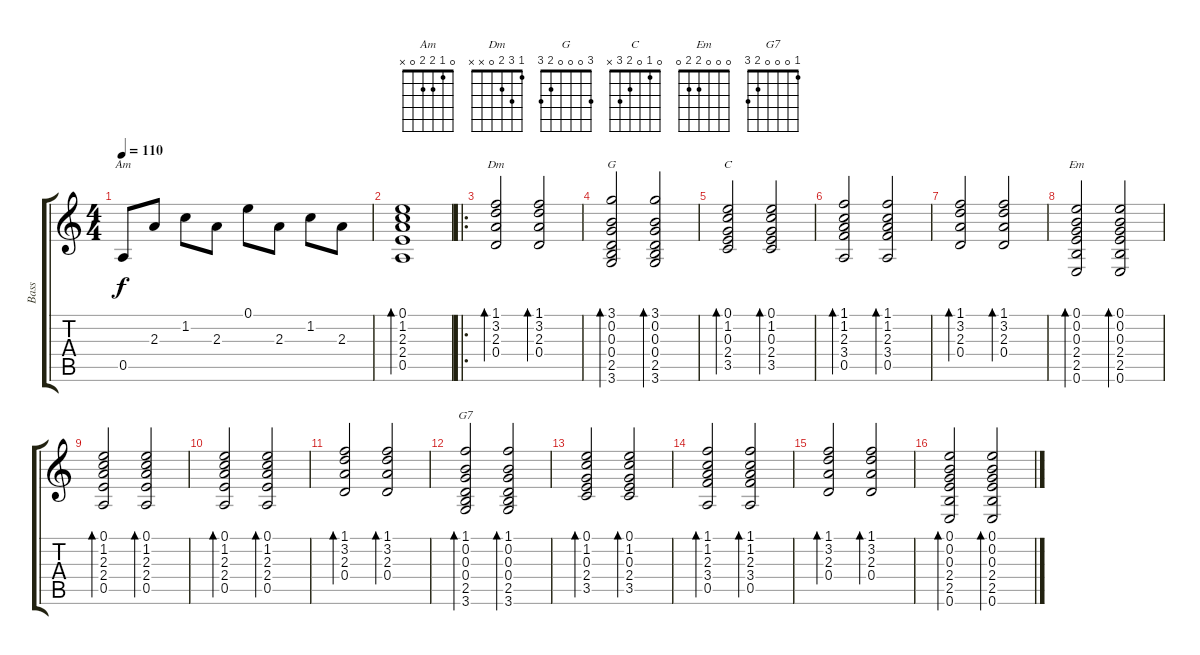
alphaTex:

\track ("Bass" "Bass") {instrument electricbassfinger}
\staff {score tabs}
\tuning (E4 B3 G3 D3 A2 E2) {hide}
\chord ("Am" 0 1 2 2 0 x)
\chord ("Dm" 1 3 2 0 x x)
\chord ("G" 3 0 0 0 2 3)
\chord ("C" 0 1 0 2 3 x)
\chord ("Em" 0 0 0 2 2 0)
\chord ("G7" 1 0 0 0 2 3)
\ts (4 4)
\tempo 110
\clef g2
\ks c
0.5.8{ch "Am" dy f} 2.3.8 1.2.8 2.3.8 0.1.8 2.3.8 1.2.8 2.3.8 |
(0.1 1.2 2.3 2.4 0.5).1{bd 240} |
\ro
(1.1 3.2 2.3 0.4).2{bd 120 ch "Dm"} (1.1 3.2 2.3 0.4).2{bd 120} |
(3.1 0.2 0.3 0.4 2.5 3.6).2{bd 120 ch "G"} (3.1 0.2 0.3 0.4 2.5 3.6).2{bd 120} |
(0.1 1.2 0.3 2.4 3.5).2{bd 120 ch "C"} (0.1 1.2 0.3 2.4 3.5).2{bd 240} |
(1.1 1.2 2.3 3.4 0.5).2{bd 240} (1.1 1.2 2.3 3.4 0.5).2{bd 120} |
(1.1 3.2 2.3 0.4).2{bd 120} (1.1 3.2 2.3 0.4).2{bd 240} |
(0.1 0.2 0.3 2.4 2.5 0.6).2{bd 240 ch "Em"} (0.1 0.2 0.3 2.4 2.5 0.6).2{bd 120} |
(0.1 1.2 2.3 2.4 0.5).2{bd 240} (0.1 1.2 2.3 2.4 0.5).2{bd 120} |
(0.1 1.2 2.3 2.4 0.5).2{bd 240} (0.1 1.2 2.3 2.4 0.5).2{bd 120} |
(1.1 3.2 2.3 0.4).2{bd 120} (1.1 3.2 2.3 0.4).2{bd 120} |
(1.1 0.2 0.3 0.4 2.5 3.6).2{bd 120 ch "G7"} (1.1 0.2 0.3 0.4 2.5 3.6).2{bd 120} |
(0.1 1.2 0.3 2.4 3.5).2{bd 120} (0.1 1.2 0.3 2.4 3.5).2{bd 240} |
(1.1 1.2 2.3 3.4 0.5).2{bd 240} (1.1 1.2 2.3 3.4 0.5).2{bd 120} |
(1.1 3.2 2.3 0.4).2{bd 120} (1.1 3.2 2.3 0.4).2{bd 240} |
(0.1 0.2 0.3 2.4 2.5 0.6).2{bd 240} (0.1 0.2 0.3 2.4 2.5 0.6).2{bd 120}
